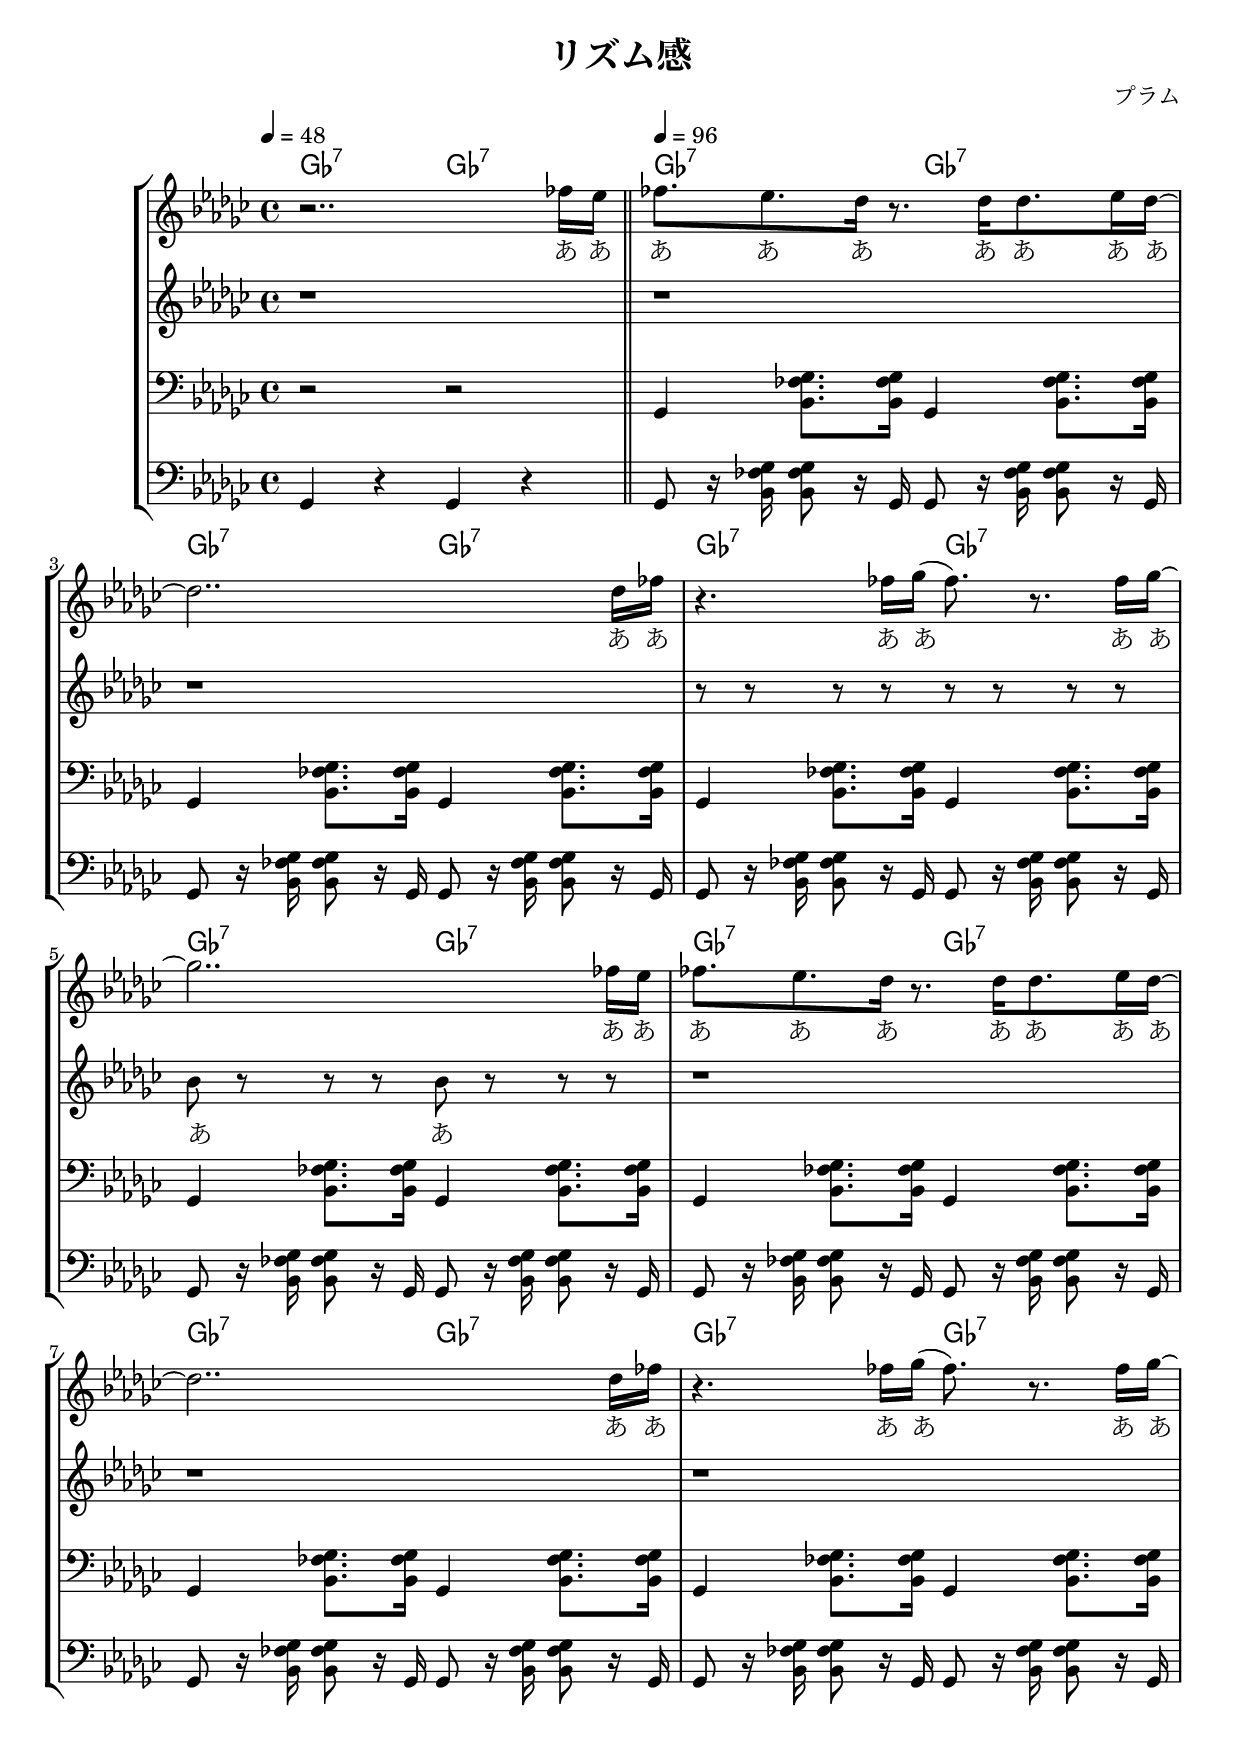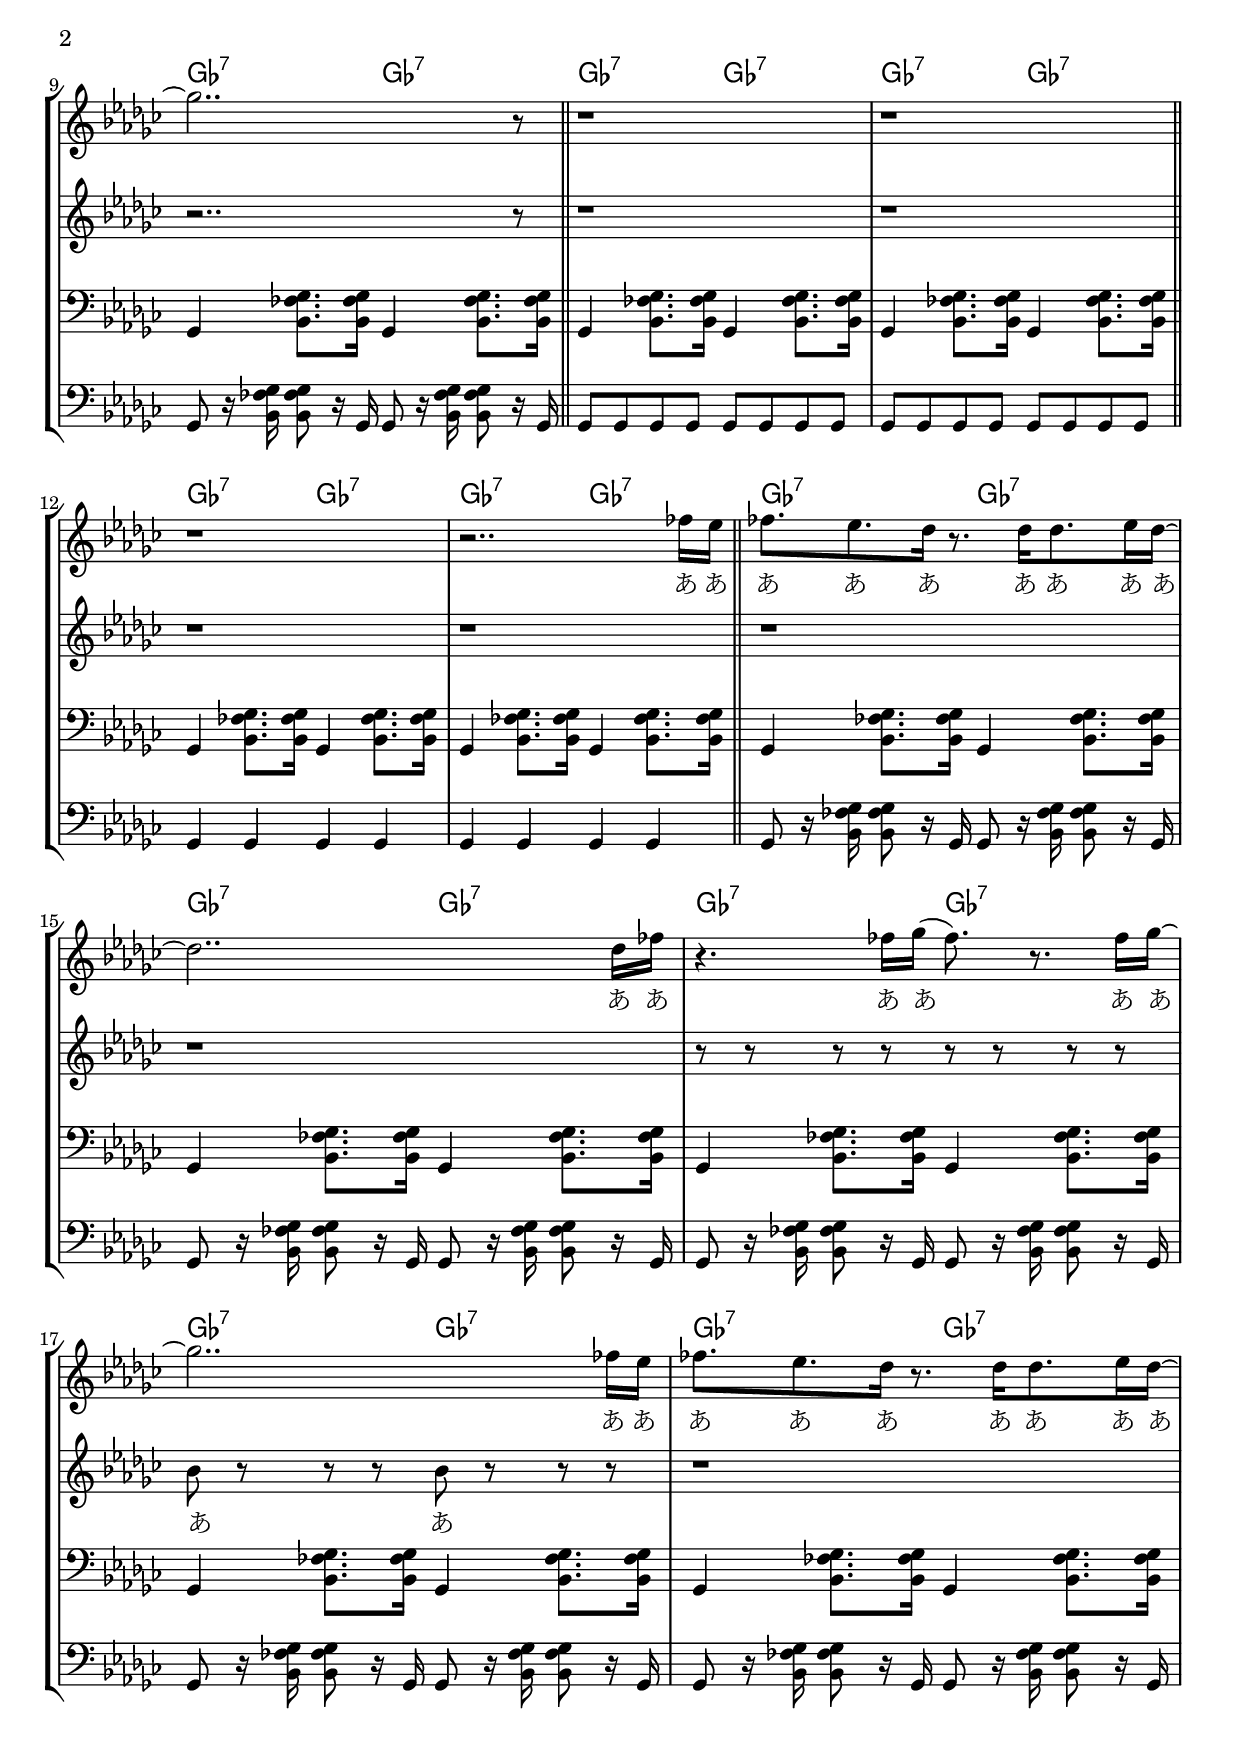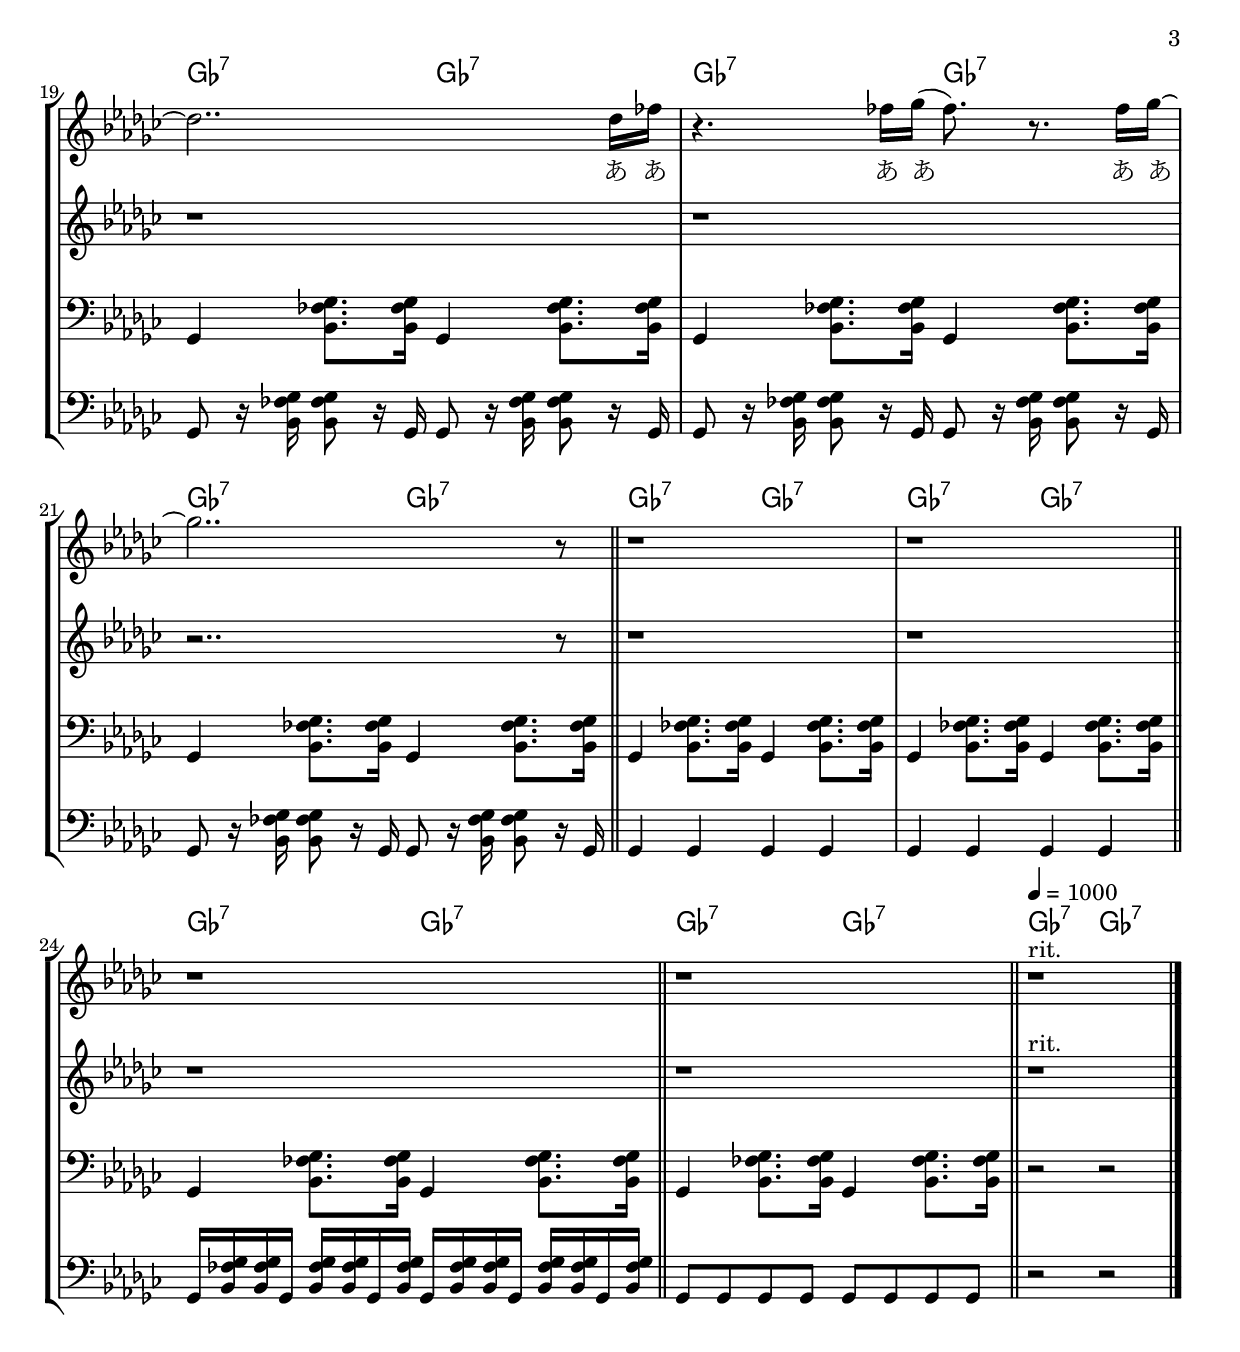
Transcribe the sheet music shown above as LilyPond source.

\version "2.12.1"

\header {
	title = \markup {リズム感}
	composer = \markup \center-column {プラム}
}

harmony = \chordmode {
	ges2:7 ges:7 

	ges:7 ges:7 ges:7 ges:7 ges:7 ges:7 ges:7 ges:7 ges:7 ges:7 ges:7 ges:7 ges:7 ges:7 ges:7 ges:7 

	ges:7 ges:7 ges:7 ges:7 

	ges:7 ges:7 ges:7 ges:7 

	ges:7 ges:7 ges:7 ges:7 ges:7 ges:7 ges:7 ges:7 ges:7 ges:7 ges:7 ges:7 ges:7 ges:7 ges:7 ges:7 

	ges:7 ges:7 ges:7 ges:7 

	ges:7 ges:7 

	ges:7 ges:7 

	ges:7 ges:7 
}

melody = {
	\key ges \major
	\tempo 4 = 48
	r2.. 
	\set Staff.midiInstrument = #"Electric Piano 1"
	fes''16  es''16 
		\tempo 4 = 96
fes''8.  es''8.  des''16  r8.  des''16  des''8.  es''16  des''16~ 
	des''2..  des''16  fes''16 
	r4.  fes''16  ges''16  (fes''8.)  r8.  fes''16  ges''16~ 
	ges''2..  fes''16  es''16 
	fes''8.  es''8.  des''16  r8.  des''16  des''8.  es''16  des''16~ 
	des''2..  des''16  fes''16 
	r4.  fes''16  ges''16  (fes''8.)  r8.  fes''16  ges''16~ 
	ges''2..  	r8 	r1 | r1   
	r1 | r2.. 
	\set Staff.midiInstrument = #"Electric Piano 1"
	fes''16  es''16 
	fes''8.  es''8.  des''16  r8.  des''16  des''8.  es''16  des''16~ 
	des''2..  des''16  fes''16 
	r4.  fes''16  ges''16  (fes''8.)  r8.  fes''16  ges''16~ 
	ges''2..  fes''16  es''16 
	fes''8.  es''8.  des''16  r8.  des''16  des''8.  es''16  des''16~ 
	des''2..  des''16  fes''16 
	r4.  fes''16  ges''16  (fes''8.)  r8.  fes''16  ges''16~ 
	ges''2..  	r8 	r1 | r1   
	r1   
	r1   
	\tempo 4 = 1000
	r1^"rit." \bar "|."
}

words = \lyricmode {
	
	あ  あ  あ  あ  あ  あ  あ  あ  あ  あ  あ  あ  あ  あ  あ  あ  あ  あ  あ  あ  あ  あ  あ  あ  あ  あ  あ  あ  あ  あ  
	
	
	あ  あ  あ  あ  あ  あ  あ  あ  あ  あ  あ  あ  あ  あ  あ  あ  あ  あ  あ  あ  あ  あ  あ  あ  あ  あ  あ  あ  あ  あ  
	
	
	
	
}

secondmelody = {
	\key ges \major
	\tempo 4 = 48
	r1   
	\set Staff.midiInstrument = #"Electric Piano 1"
		\tempo 4 = 96
 r1~ 
	r1 
	 r8  r8  r8  r8  r8  r8  r8  r8 
	bes'8  r8  r8  r8  bes'8  r8  r8  r8 
	r1~ 
	r1 
	 r1~ 
	r2..  	r8 	r1 | r1   
	r1 | r1   
	\set Staff.midiInstrument = #"Electric Piano 1"
	 r1~ 
	r1 
	 r8  r8  r8  r8  r8  r8  r8  r8 
	bes'8  r8  r8  r8  bes'8  r8  r8  r8 
	r1~ 
	r1 
	 r1~ 
	r2..  	r8 	r1 | r1   
	r1   
	r1   
	\tempo 4 = 1000
	r1^"rit." \bar "|."
}

secondwords = \lyricmode {
	
	あ  あ  
	
	
	あ  あ  
	
	
	
	
}

tempochange = {
	\tempo 4 = 48
	r1 \bar "||"
	\tempo 4 = 96
	r1 | r1 | r1 | r1 | r1 | r1 | r1 | r1 \bar "||"
	\tempo 4 = 96
	r1 | r1 \bar "||"
	\tempo 4 = 96
	r1 | r1 \bar "||"
	\tempo 4 = 96
	r1 | r1 | r1 | r1 | r1 | r1 | r1 | r1 \bar "||"
	\tempo 4 = 96
	r1 | r1 \bar "||"
	\tempo 4 = 96
	r1 \bar "||"
	\tempo 4 = 96
	r1 \bar "||"
	\tempo 4 = 1000
	\tempo 4 = 750 r2 \tempo 4 = 666 r2 \bar "|."
}

mainacc = {
	\clef bass
	\set Staff.midiInstrument = #"Acoustic grand"
	\key ges \major
	\tempo 4 = 48
	r2
	r2
	\bar "||"

	\set Staff.midiInstrument = #"Synth Drum"
	\tempo 4 = 96
	ges,4 <bes, fes ges>8. <bes, fes ges>16
	ges,4 <bes, fes ges>8. <bes, fes ges>16
	ges,4 <bes, fes ges>8. <bes, fes ges>16
	ges,4 <bes, fes ges>8. <bes, fes ges>16
	ges,4 <bes, fes ges>8. <bes, fes ges>16
	ges,4 <bes, fes ges>8. <bes, fes ges>16
	ges,4 <bes, fes ges>8. <bes, fes ges>16
	ges,4 <bes, fes ges>8. <bes, fes ges>16
	ges,4 <bes, fes ges>8. <bes, fes ges>16
	ges,4 <bes, fes ges>8. <bes, fes ges>16
	ges,4 <bes, fes ges>8. <bes, fes ges>16
	ges,4 <bes, fes ges>8. <bes, fes ges>16
	ges,4 <bes, fes ges>8. <bes, fes ges>16
	ges,4 <bes, fes ges>8. <bes, fes ges>16
	ges,4 <bes, fes ges>8. <bes, fes ges>16
	ges,4 <bes, fes ges>8. <bes, fes ges>16
	\bar "||"

	\set Staff.midiInstrument = #"Synth Drum"
	ges,4 <bes, fes ges>8. <bes, fes ges>16
	ges,4 <bes, fes ges>8. <bes, fes ges>16
	ges,4 <bes, fes ges>8. <bes, fes ges>16
	ges,4 <bes, fes ges>8. <bes, fes ges>16
	\bar "||"

	\set Staff.midiInstrument = #"Synth Drum"
	ges,4 <bes, fes ges>8. <bes, fes ges>16
	ges,4 <bes, fes ges>8. <bes, fes ges>16
	ges,4 <bes, fes ges>8. <bes, fes ges>16
	ges,4 <bes, fes ges>8. <bes, fes ges>16
	\bar "||"

	\set Staff.midiInstrument = #"Synth Drum"
	ges,4 <bes, fes ges>8. <bes, fes ges>16
	ges,4 <bes, fes ges>8. <bes, fes ges>16
	ges,4 <bes, fes ges>8. <bes, fes ges>16
	ges,4 <bes, fes ges>8. <bes, fes ges>16
	ges,4 <bes, fes ges>8. <bes, fes ges>16
	ges,4 <bes, fes ges>8. <bes, fes ges>16
	ges,4 <bes, fes ges>8. <bes, fes ges>16
	ges,4 <bes, fes ges>8. <bes, fes ges>16
	ges,4 <bes, fes ges>8. <bes, fes ges>16
	ges,4 <bes, fes ges>8. <bes, fes ges>16
	ges,4 <bes, fes ges>8. <bes, fes ges>16
	ges,4 <bes, fes ges>8. <bes, fes ges>16
	ges,4 <bes, fes ges>8. <bes, fes ges>16
	ges,4 <bes, fes ges>8. <bes, fes ges>16
	ges,4 <bes, fes ges>8. <bes, fes ges>16
	ges,4 <bes, fes ges>8. <bes, fes ges>16
	\bar "||"

	\set Staff.midiInstrument = #"Synth Drum"
	ges,4 <bes, fes ges>8. <bes, fes ges>16
	ges,4 <bes, fes ges>8. <bes, fes ges>16
	ges,4 <bes, fes ges>8. <bes, fes ges>16
	ges,4 <bes, fes ges>8. <bes, fes ges>16
	\bar "||"

	\set Staff.midiInstrument = #"Synth Drum"
	ges,4 <bes, fes ges>8. <bes, fes ges>16
	ges,4 <bes, fes ges>8. <bes, fes ges>16
	\bar "||"

	\set Staff.midiInstrument = #"Synth Drum"
	ges,4 <bes, fes ges>8. <bes, fes ges>16
	ges,4 <bes, fes ges>8. <bes, fes ges>16
	\bar "||"

	\set Staff.midiInstrument = #"Acoustic grand"
	\tempo 4 = 1000
	r2
	r2
	\bar "|."
}

subacc = {
	\clef bass
	\set Staff.midiInstrument = #"Helicopter"
	\key ges \major
	\tempo 4 = 48
	ges,4 r4
	ges,4 r4
	\bar "||"

	\set Staff.midiInstrument = #"Timpani"
	\tempo 4 = 96
	ges,8 r16 <bes, fes ges>16 <bes, fes ges>8 r16 ges,16
	ges,8 r16 <bes, fes ges>16 <bes, fes ges>8 r16 ges,16
	ges,8 r16 <bes, fes ges>16 <bes, fes ges>8 r16 ges,16
	ges,8 r16 <bes, fes ges>16 <bes, fes ges>8 r16 ges,16
	ges,8 r16 <bes, fes ges>16 <bes, fes ges>8 r16 ges,16
	ges,8 r16 <bes, fes ges>16 <bes, fes ges>8 r16 ges,16
	ges,8 r16 <bes, fes ges>16 <bes, fes ges>8 r16 ges,16
	ges,8 r16 <bes, fes ges>16 <bes, fes ges>8 r16 ges,16
	ges,8 r16 <bes, fes ges>16 <bes, fes ges>8 r16 ges,16
	ges,8 r16 <bes, fes ges>16 <bes, fes ges>8 r16 ges,16
	ges,8 r16 <bes, fes ges>16 <bes, fes ges>8 r16 ges,16
	ges,8 r16 <bes, fes ges>16 <bes, fes ges>8 r16 ges,16
	ges,8 r16 <bes, fes ges>16 <bes, fes ges>8 r16 ges,16
	ges,8 r16 <bes, fes ges>16 <bes, fes ges>8 r16 ges,16
	ges,8 r16 <bes, fes ges>16 <bes, fes ges>8 r16 ges,16
	ges,8 r16 <bes, fes ges>16 <bes, fes ges>8 r16 ges,16
	\bar "||"

	\set Staff.midiInstrument = #"Timpani"
	ges,8 ges,8 ges,8 ges,8
	ges,8 ges,8 ges,8 ges,8
	ges,8 ges,8 ges,8 ges,8
	ges,8 ges,8 ges,8 ges,8
	\bar "||"

	\set Staff.midiInstrument = #"Timpani"
	ges,4 ges,4
	ges,4 ges,4
	ges,4 ges,4
	ges,4 ges,4
	\bar "||"

	\set Staff.midiInstrument = #"Timpani"
	ges,8 r16 <bes, fes ges>16 <bes, fes ges>8 r16 ges,16
	ges,8 r16 <bes, fes ges>16 <bes, fes ges>8 r16 ges,16
	ges,8 r16 <bes, fes ges>16 <bes, fes ges>8 r16 ges,16
	ges,8 r16 <bes, fes ges>16 <bes, fes ges>8 r16 ges,16
	ges,8 r16 <bes, fes ges>16 <bes, fes ges>8 r16 ges,16
	ges,8 r16 <bes, fes ges>16 <bes, fes ges>8 r16 ges,16
	ges,8 r16 <bes, fes ges>16 <bes, fes ges>8 r16 ges,16
	ges,8 r16 <bes, fes ges>16 <bes, fes ges>8 r16 ges,16
	ges,8 r16 <bes, fes ges>16 <bes, fes ges>8 r16 ges,16
	ges,8 r16 <bes, fes ges>16 <bes, fes ges>8 r16 ges,16
	ges,8 r16 <bes, fes ges>16 <bes, fes ges>8 r16 ges,16
	ges,8 r16 <bes, fes ges>16 <bes, fes ges>8 r16 ges,16
	ges,8 r16 <bes, fes ges>16 <bes, fes ges>8 r16 ges,16
	ges,8 r16 <bes, fes ges>16 <bes, fes ges>8 r16 ges,16
	ges,8 r16 <bes, fes ges>16 <bes, fes ges>8 r16 ges,16
	ges,8 r16 <bes, fes ges>16 <bes, fes ges>8 r16 ges,16
	\bar "||"

	\set Staff.midiInstrument = #"Timpani"
	ges,4 ges,4
	ges,4 ges,4
	ges,4 ges,4
	ges,4 ges,4
	\bar "||"

	\set Staff.midiInstrument = #"Timpani"
	ges,16 <bes, fes ges>16 <bes, fes ges>16 ges,16   <bes, fes ges>16 <bes, fes ges>16 ges,16 <bes, fes ges>16
	ges,16 <bes, fes ges>16 <bes, fes ges>16 ges,16   <bes, fes ges>16 <bes, fes ges>16 ges,16 <bes, fes ges>16
	\bar "||"

	\set Staff.midiInstrument = #"Timpani"
	ges,8 ges,8 ges,8 ges,8
	ges,8 ges,8 ges,8 ges,8
	\bar "||"

	\set Staff.midiInstrument = #"Acoustic grand"
	\tempo 4 = 1000
	r2
	r2
	\bar "|."
}

percA = {
	\drummode {
	r1 \bar "||"
	r4 sn2 sn8. sn16  |r4 sn2 sn8. sn16  |r4 sn2 sn8. sn16  |r4 sn2 sn8. sn16  |r4 sn2 sn8. sn16  |r4 sn2 sn8. sn16  |r4 sn2 sn8. sn16  |r8 sn8 sn4 sn8 sn8 sn16 sn8 sn16  \bar "||"
	bd2 r8 bd4 bd8  |bd4. bd8 bd2  \bar "||"
	hh8 hh8 hh8 hh8 hh8 hh8 hh8 hh8  |hh8 hh8 hh8 hh8 hh8 hh8 hh4  \bar "||"
	r4 sn2 sn8. sn16  |r4 sn2 sn8. sn16  |r4 sn2 sn8. sn16  |r4 sn2 sn8. sn16  |r4 sn2 sn8. sn16  |r4 sn2 sn8. sn16  |r4 sn2 sn8. sn16  |r8 sn8 sn4 sn8 sn8 sn16 sn8 sn16  \bar "||"
	hh8 hh8 hh8 hh8 hh8 hh8 hh8 hh8  |hh8 hh8 hh8 hh8 hh8 hh8 hh4  \bar "||"
	r1  \bar "||"
	r1  \bar "||"
	r1 \bar "|."
	}
}

percB = {
	\drummode {
	r1 \bar "||"
	r4. r16 tommh8 tommh4. r16  |r1  |r4. r16 tommh8 tommh4. r16  |r1  |r4. r16 tommh8 tommh4. r16  |r1  |r4. r16 tommh8 tommh4. r16  |r1  \bar "||"
	r4. ss4. ss4  |r4 ss4. ss4.  \bar "||"
	bd4. bd8 bd4. bd8  |bd4. bd8 bd2  \bar "||"
	r4. r16 tommh8 tommh4. r16  |r1  |r4. r16 tommh8 tommh4. r16  |r1  |r4. r16 tommh8 tommh4. r16  |r1  |r4. r16 tommh8 tommh4. r16  |r1  \bar "||"
	bd4. bd8 bd4. bd8  |bd4. bd8 bd2  \bar "||"
	sn16 sn16 sn16 sn16 sn16 sn16 sn16 sn16 sn16 sn16 sn16 sn16 sn16 sn16 sn16 sn16  \bar "||"
	sn16 sn16 sn16 sn16 sn16 sn16 sn16 sn16 sn16 sn16 sn16 sn16 sn16 sn16 sn16 sn16  \bar "||"
	r1 \bar "|."
	}
}

percC = {
	\drummode {
	r1 \bar "||"
	r8 toml8 toml8 toml8 toml8 toml8 toml8 toml8  |toml8 toml8 toml8 toml8 toml8 toml8 toml8 toml8  |toml8 toml8 toml8 toml8 toml8 toml8 toml8 toml8  |toml8 toml8 toml8 toml8 toml8 toml8 toml8 toml8  |r8 toml8 toml8 toml8 toml8 toml8 toml8 toml8  |toml8 toml8 toml8 toml8 toml8 toml8 toml8 toml8  |toml8 toml8 toml8 toml8 toml8 toml8 toml8 toml8  |toml8 toml8 toml8 toml8 toml8 toml8 toml8 toml8  \bar "||"
	cymr8 cymr8 cymr8 cymr8 cymr8 cymr8 cymr8 cymr8  |cymr8 cymr8 cymr8 cymr8 cymr8 cymr8 cymr8 cymr8  \bar "||"
	r8 ss4 ss8 ss4. ss8  |r8 ss4 ss8 ss2  \bar "||"
	r8 toml8 toml8 toml8 toml8 toml8 toml8 toml8  |toml8 toml8 toml8 toml8 toml8 toml8 toml8 toml8  |toml8 toml8 toml8 toml8 toml8 toml8 toml8 toml8  |toml8 toml8 toml8 toml8 toml8 toml8 toml8 toml8  |r8 toml8 toml8 toml8 toml8 toml8 toml8 toml8  |toml8 toml8 toml8 toml8 toml8 toml8 toml8 toml8  |toml8 toml8 toml8 toml8 toml8 toml8 toml8 toml8  |toml8 toml8 toml8 toml8 toml8 toml8 toml8 toml8  \bar "||"
	r8 ss4 ss8 ss4. ss8  |r8 ss4 ss8 ss2  \bar "||"
	bd4 bd4 bd8 bd8 bd8 bd8  \bar "||"
	bd4 bd4 bd8 bd8 bd8 bd8  \bar "||"
	r1 \bar "|."
	}
}

percD = {
	\drummode {
	r1 \bar "||"
	r1  |r4. r16 tomfh8 tomfh4. r16  |r1  |r4. r16 tomfh8 tomfh4. r16  |r1  |r4. r16 tomfh8 tomfh4. r16  |r1  |r4. r16 tomfh2 r16  \bar "||"
	r1 |r1 \bar "||"
	r8 hhp2 r8 hhp4  |r8 hhp2 r8 hhp4  \bar "||"
	r1  |r4. r16 tomfh8 tomfh4. r16  |r1  |r4. r16 tomfh8 tomfh4. r16  |r1  |r4. r16 tomfh8 tomfh4. r16  |r1  |r4. r16 tomfh2 r16  \bar "||"
	r8 hhp2 r8 hhp4  |r8 hhp2 r8 hhp4  \bar "||"
	r8 hhp4 hhp4 hhp4 hhp8  \bar "||"
	r8 hhp4 hhp4 hhp4 hhp8  \bar "||"
	r1 \bar "|."
	}
}

percE = {
	\drummode {
	r1 \bar "||"
	bd4. r16 bd8. bd4.  |bd8. bd4. r16 bd4 bd8  |bd8. bd4 bd8. bd4.  |bd8. bd4. r16 bd4 bd8  |bd4. r16 bd8. bd4.  |bd8. bd4. r16 bd4 bd8  |bd8. bd4 bd8. bd4.  |bd4. bd8 bd4 r16 bd8.  \bar "||"
	r1 |r1 \bar "||"
	r1  |r2 r8 cymr8 cymr4  \bar "||"
	bd4. r16 bd8. bd4.  |bd8. bd4. r16 bd4 bd8  |bd8. bd4 bd8. bd4.  |bd8. bd4. r16 bd4 bd8  |bd4. r16 bd8. bd4.  |bd8. bd4. r16 bd4 bd8  |bd8. bd4 bd8. bd4.  |bd4. bd8 bd4 r16 bd8.  \bar "||"
	r1  |r2 r8 cymr8 cymr4  \bar "||"
	cymc1  \bar "||"
	cymc1  \bar "||"
	r1 \bar "|."
	}
}

percF = {
	\drummode {
	r1 \bar "||"
	cymc1  |r1 |r1 |r1 |cymc1  |r1 |r1 |r1 \bar "||"
	r1 | r1 \bar "||"
	r1 | r1 \bar "||"
	cymc1  |r1 |r1 |r1 |cymc1  |r1 |r1 |r1 \bar "||"
	r1 | r1 \bar "||"
	r1 \bar "||"
	r1 \bar "||"
	r1 \bar "|."
	}
}

\score {
	<<
		\new StaffGroup <<
			\new ChordNames {\harmony}
			\new Voice = "melody" {\melody}
			\new Lyrics \lyricsto "melody" \words
			\new Voice = "secondmelody" {\secondmelody}
			\new Lyrics \lyricsto "secondmelody" \secondwords
			\new Staff = "mainacc" {\mainacc}
			\new Staff = "subacc" {\subacc}
		>>
	>>
	\layout { }
}
